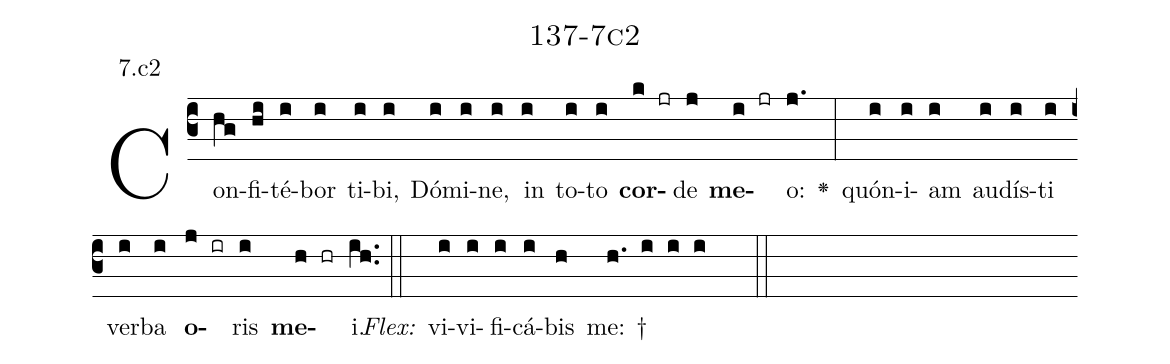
name: 137-7c2;
annotation: 7.c2;
%%
(c3)Con(hg)fi(hi)té(i)bor(i) ti(i)bi,(i) Dó(i)mi(i)ne,(i) in(i) to(i)to(i) <b>cor</b>(k jr)de(j) <b>me</b>(i jr)o:(j.) <v>\greheightstar</v>(:) quón(i)i(i)am(i) au(i)dís(i)ti(i) ver(i)ba(i) <b>o</b>(j ir)ris(i) <b>me</b>(h hr)i.(ih..) (::)
<i>Flex:</i>()  vi(i)vi(i)fi(i)cá(i)bis(h) me: †(h. i i i  ::)

%E(i) u(i) o(j) u(i) a(h) e.(ih..) (::)
